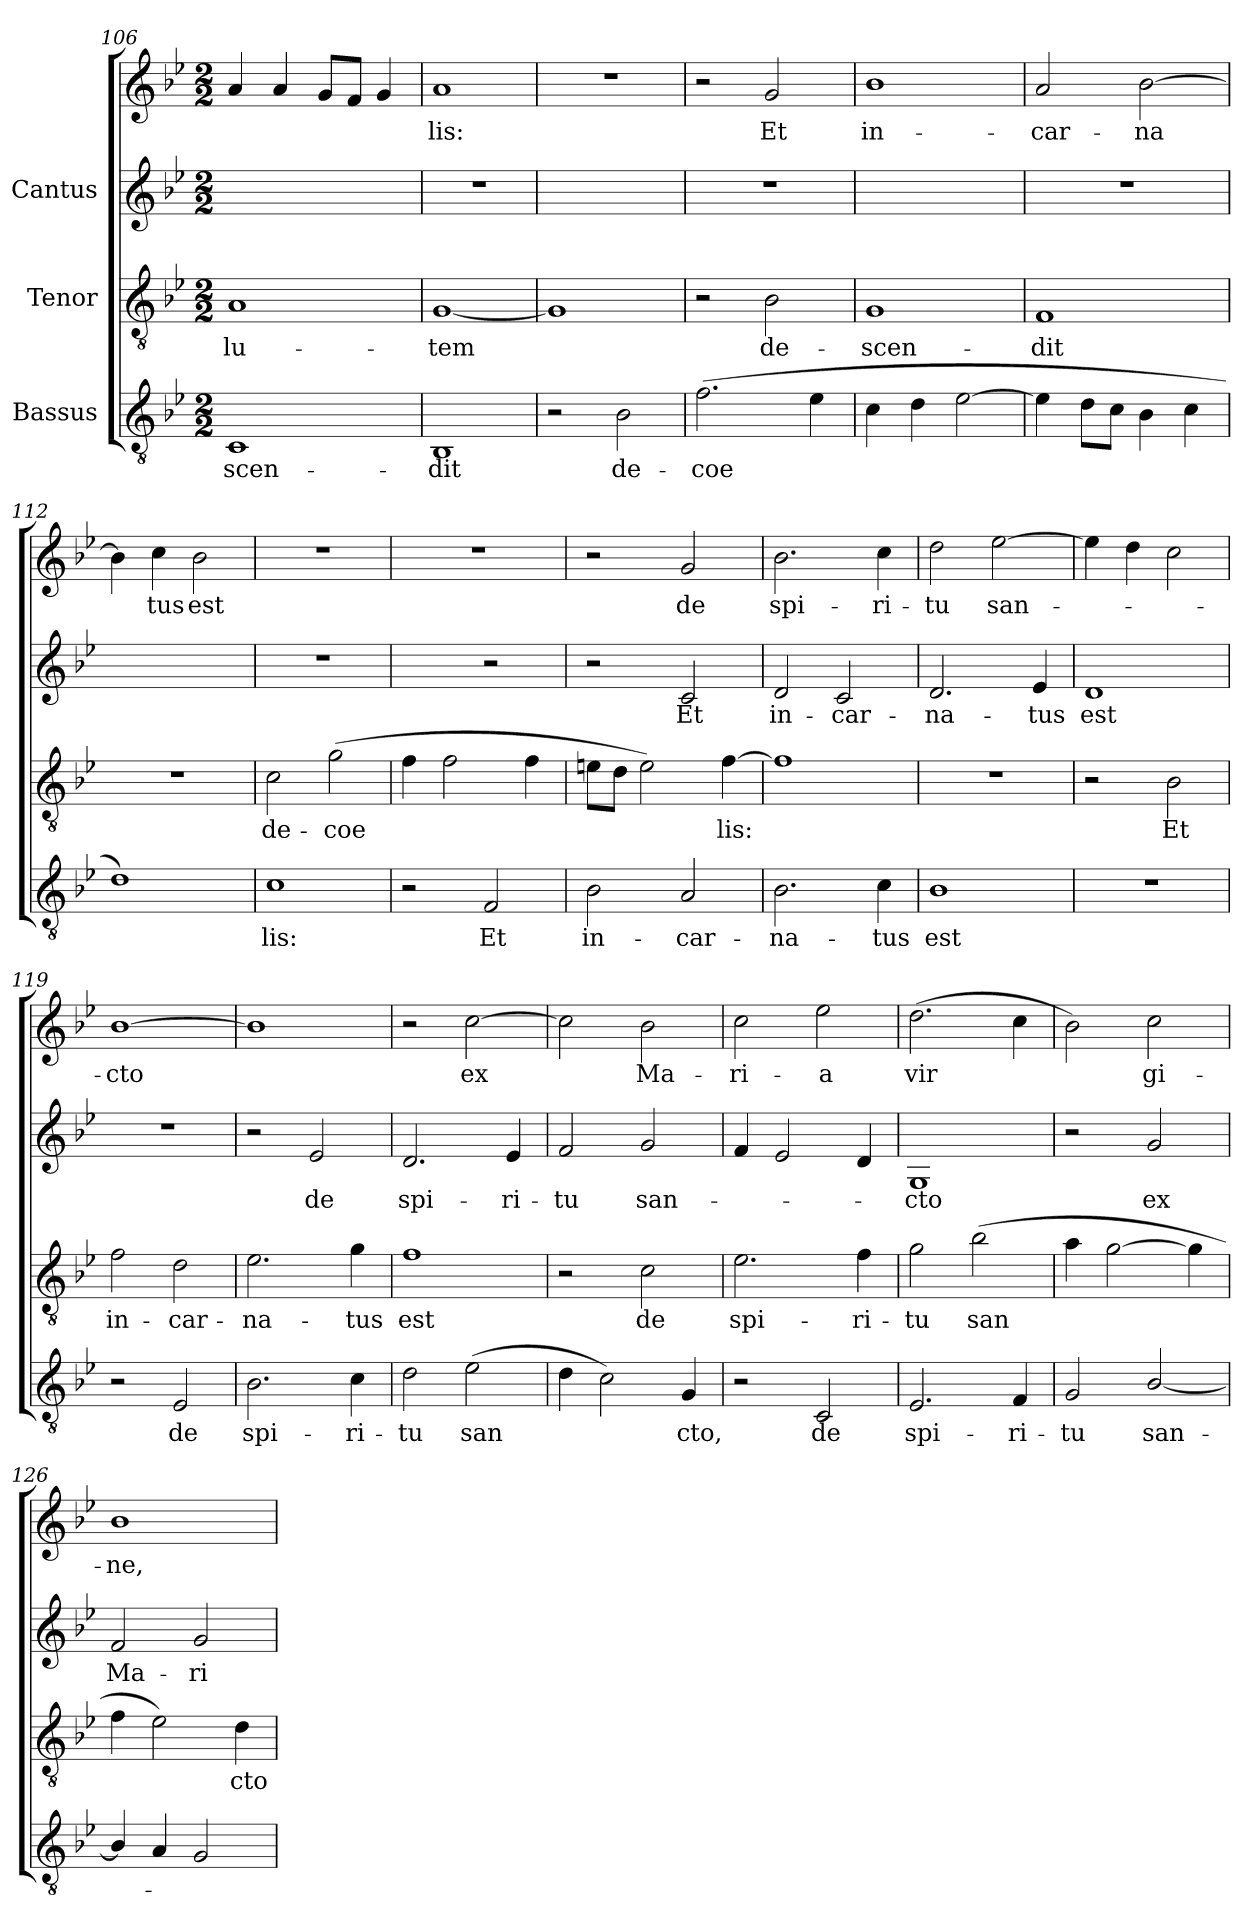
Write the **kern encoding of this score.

**kern	**text	**kern	**text	**kern	**text	**kern	**text
*part3	*part3	*part2	*part2	*part1	*part1	*part1	*part1
*staff4	*staff4	*staff3	*staff3	*staff2	*staff2	*staff1	*staff1
*I"Bassus	*	*I"Tenor	*	*I"Cantus	*	*	*
!!LO:PB:g=z
*clefGv2	*	*clefGv2	*	*clefG2	*	*clefG2	*
*k[b-e-]	*	*k[b-e-]	*	*k[b-e-]	*	*k[b-e-]	*
*B-:	*	*B-:	*	*B-:	*	*B-:	*
*M2/2	*	*M2/2	*	*M2/2	*	*M2/2	*
=106	=106	=106	=106	=106	=106	=106	=106
!	!LO:LY:b:cj	!	!LO:LY:b:cj	!	!	!	!
1C	-scen-	1A	-lu-	1ryy	.	4a/	.
.	.	.	.	.	.	4a/	.
.	.	.	.	.	.	8g/L	.
.	.	.	.	.	.	8f/J	.
.	.	.	.	.	.	4g/	.
!!LO:LB:g=z
=107	=107	=107	=107	=107	=107	=107	=107
!	!LO:LY:b:cj	!	!LO:LY:b:cj	!	!	!	!LO:LY:b:cj
1BB-	-dit	[<1G	-tem	1r	.	1a	-lis:
!!LO:LB:g=z
=108	=108	=108	=108	=108	=108	=108	=108
2r	.	1G]	.	1ryy	.	1r	.
!	!LO:LY:b:cj	!	!	!	!	!	!
2B-\	de-	.	.	.	.	.	.
!!LO:LB:g=z
=109	=109	=109	=109	=109	=109	=109	=109
!	!LO:LY:b:cj	!	!	!	!	!	!
(>2.f\	-coe-	2r	.	1r	.	2r	.
!	!	!	!LO:LY:b:cj	!	!	!	!LO:LY:b:cj
.	.	2B-\	de-	.	.	2g/	Et
!	!LO:LY:b:cj	!	!	!	!	!	!
4e-\	--	.	.	.	.	.	.
!!LO:LB:g=z
=110	=110	=110	=110	=110	=110	=110	=110
!	!	!	!LO:LY:b:cj	!	!	!	!LO:LY:b:cj
4c\	.	1G	-scen-	1ryy	.	1b-	in-
4d\	.	.	.	.	.	.	.
[>2e-\	.	.	.	.	.	.	.
!!LO:PB:g=z
=111	=111	=111	=111	=111	=111	=111	=111
!	!	!	!LO:LY:b:cj	!	!	!	!LO:LY:b:cj
4e-\]	.	1F	-dit	1r	.	2a/	-car-
8d\L	.	.	.	.	.	.	.
8c\J	.	.	.	.	.	.	.
!	!	!	!	!	!	!	!LO:LY:b:cj
4B-\	.	.	.	.	.	[>2b-\	-na-
4c\	.	.	.	.	.	.	.
!!LO:LB:g=z
=112	=112	=112	=112	=112	=112	=112	=112
!	!	!	!	!	!	!	!LO:LY:b:cj
1d)	.	1r	.	1ryy	.	4b-\]	-
!	!	!	!	!	!	!	!LO:LY:b:cj
.	.	.	.	.	.	4cc\	tus
!	!	!	!	!	!	!	!LO:LY:b:cj
.	.	.	.	.	.	2b-\	est
!!LO:LB:g=z
=113	=113	=113	=113	=113	=113	=113	=113
!	!LO:LY:b:cj	!	!LO:LY:b:cj	!	!	!	!
1c	-lis:	2c\	de-	1r	.	1r	.
!	!	!	!LO:LY:b:cj	!	!	!	!
.	.	(>2g\	-coe-	.	.	.	.
!!LO:LB:g=z
=114	=114	=114	=114	=114	=114	=114	=114
2r	.	4f\	.	2ryy	.	1r	.
.	.	2f\	.	.	.	.	.
!	!LO:LY:b:cj	!	!	!	!	!	!
2F/	Et	.	.	2r	.	.	.
.	.	4f\	.	.	.	.	.
!!LO:LB:g=z
=115	=115	=115	=115	=115	=115	=115	=115
!	!LO:LY:b:cj	!	!LO:LY:b:cj	!	!	!	!
2B-\	in-	8en\L	-	2r	.	2r	.
!	!	!	!LO:LY:b:cj	!	!	!	!
.	.	8d\J	.	.	.	.	.
!	!	!	!LO:LY:b:cj	!	!	!	!
.	.	2e\)	.	.	.	.	.
!	!LO:LY:b:cj	!	!	!	!LO:LY:b:cj	!	!LO:LY:b:cj
2A/	-car-	.	.	2c/	Et	2g/	de
!	!	!	!LO:LY:b:cj	!	!	!	!
.	.	[>4f\	lis:	.	.	.	.
=116	=116	=116	=116	=116	=116	=116	=116
!	!LO:LY:b:cj	!	!	!	!LO:LY:b:cj	!	!LO:LY:b:cj
2.B-\	-na-	1f]	.	2d/	-in-	2.b-\	spi-
!	!	!	!	!	!LO:LY:b:cj	!	!
.	.	.	.	2c/	-car-	.	.
!	!LO:LY:b:cj	!	!	!	!	!	!LO:LY:b:cj
4c\	-tus	.	.	.	.	4cc\	-ri-
=117	=117	=117	=117	=117	=117	=117	=117
!	!LO:LY:b:cj	!	!	!	!LO:LY:b:cj	!	!LO:LY:b:cj
1B-	est	1r	.	2.d/	-na-	2dd\	-tu
!	!	!	!	!	!	!	!LO:LY:b:cj
.	.	.	.	.	.	[>2ee-\	san-
!	!	!	!	!	!LO:LY:b:cj	!	!
.	.	.	.	4e-/	-tus	.	.
=118	=118	=118	=118	=118	=118	=118	=118
!	!	!	!	!	!LO:LY:b:cj	!	!
1r	.	2r	.	1d	est	4ee-\]	.
.	.	.	.	.	.	4dd\	.
!	!	!	!LO:LY:b:cj	!	!	!	!
.	.	2B-\	Et	.	.	2cc\	.
=119	=119	=119	=119	=119	=119	=119	=119
!	!	!	!LO:LY:b:cj	!	!	!	!LO:LY:b:cj
2r	.	2f\	in-	1r	.	[>1b-	cto
!	!LO:LY:b:cj	!	!LO:LY:b:cj	!	!	!	!
2E-/	de	2d\	-car-	.	.	.	.
=120	=120	=120	=120	=120	=120	=120	=120
!	!LO:LY:b:cj	!	!LO:LY:b:cj	!	!	!	!
2.B-\	spi-	2.e-\	-na-	2r	.	1b-]	.
!	!	!	!	!	!LO:LY:b:cj	!	!
.	.	.	.	2e-/	de	.	.
!	!LO:LY:b:cj	!	!LO:LY:b:cj	!	!	!	!
4c\	-ri-	4g\	-tus	.	.	.	.
=121	=121	=121	=121	=121	=121	=121	=121
!	!LO:LY:b:cj	!	!LO:LY:b:cj	!	!LO:LY:b:cj	!	!
2d\	-tu	1f	est	2.d/	spi-	2r	.
!	!LO:LY:b:cj	!	!	!	!	!	!LO:LY:b:cj
(>2e-\	san-	.	.	.	.	[>2cc\	ex
!	!	!	!	!	!LO:LY:b:cj	!	!
.	.	.	.	4e-/	-ri-	.	.
!!LO:PB:g=z
=122	=122	=122	=122	=122	=122	=122	=122
!	!LO:LY:b:cj	!	!	!	!LO:LY:b:cj	!	!LO:LY:b:cj
4d\	-	2r	.	2f/	-tu	2cc\]	-
!	!LO:LY:b:cj	!	!	!	!	!	!
2c\)	.	.	.	.	.	.	.
!	!	!	!LO:LY:b:cj	!	!LO:LY:b:cj	!	!LO:LY:b:cj
.	.	2c\	de	2g/	san-	2b-\	Ma-
!	!LO:LY:b:cj	!	!	!	!	!	!
4G/	cto,	.	.	.	.	.	.
=123	=123	=123	=123	=123	=123	=123	=123
!	!	!	!LO:LY:b:cj	!	!	!	!LO:LY:b:cj
2r	.	2.e-\	spi-	4f/	.	2cc\	-ri-
.	.	.	.	2e-/	.	.	.
!	!LO:LY:b:cj	!	!	!	!	!	!LO:LY:b:cj
2C/	de	.	.	.	.	2ee-\	-a
!	!	!	!LO:LY:b:cj	!	!	!	!
.	.	4f\	-ri-	4d/	.	.	.
=124	=124	=124	=124	=124	=124	=124	=124
!	!LO:LY:b:cj	!	!LO:LY:b:cj	!	!LO:LY:b:cj	!	!LO:LY:b:cj
2.E-/	spi-	2g\	-tu	1G	-cto	(>2.dd\	vir-
!	!	!	!LO:LY:b:cj	!	!	!	!
.	.	(>2b-\	san-	.	.	.	.
!	!LO:LY:b:cj	!	!	!	!	!	!LO:LY:b:cj
4F/	-ri-	.	.	.	.	4cc\	--
=125	=125	=125	=125	=125	=125	=125	=125
!	!LO:LY:b:cj	!	!	!	!	!	!LO:LY:b:cj
2G/	-tu	4a\	.	2r	.	2b-\)	.
.	.	[>2g\	.	.	.	.	.
!	!LO:LY:b:cj	!	!	!	!LO:LY:b:cj	!	!LO:LY:b:cj
[<2B-/	san-	.	.	2g/	-ex	2cc\	gi-
.	.	4g\]	.	.	.	.	.
=126	=126	=126	=126	=126	=126	=126	=126
!	!	!	!LO:LY:b:cj	!	!LO:LY:b:cj	!	!LO:LY:b:cj
4B-/]	.	4f\	-	2f/	Ma-	1b-	ne,
!	!	!	!LO:LY:b:cj	!	!	!	!
4A/	.	2e-\)	.	.	.	.	.
!	!	!	!	!	!LO:LY:b:cj	!	!
2G/	.	.	.	2g/	-ri-	.	.
!	!	!	!LO:LY:b:cj	!	!	!	!
.	.	4d\	cto	.	.	.	.
=	=	=	=	=	=	=	=
*-	*-	*-	*-	*-	*-	*-	*-
